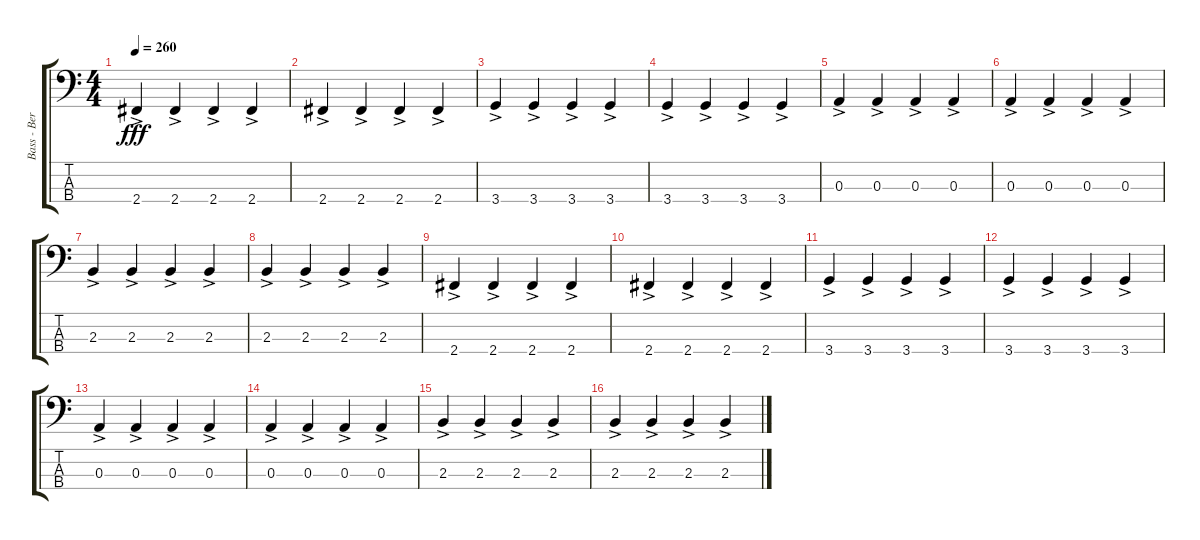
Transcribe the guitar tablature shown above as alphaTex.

\track ("Bass - Berry" "Bass - Ber") {instrument electricbassfinger}
\staff {score tabs}
\tuning (G2 D2 A1 E1) {hide}
\ts (4 4)
\tempo 260
\clef f4
\ks c
2.4{ac}.4{dy fff} 2.4{ac}.4 2.4{ac}.4 2.4{ac}.4 |
2.4{ac}.4 2.4{ac}.4 2.4{ac}.4 2.4{ac}.4 |
3.4{ac}.4 3.4{ac}.4 3.4{ac}.4 3.4{ac}.4 |
3.4{ac}.4 3.4{ac}.4 3.4{ac}.4 3.4{ac}.4 |
0.3{ac}.4 0.3{ac}.4 0.3{ac}.4 0.3{ac}.4 |
0.3{ac}.4 0.3{ac}.4 0.3{ac}.4 0.3{ac}.4 |
2.3{ac}.4 2.3{ac}.4 2.3{ac}.4 2.3{ac}.4 |
2.3{ac}.4 2.3{ac}.4 2.3{ac}.4 2.3{ac}.4 |
2.4{ac}.4 2.4{ac}.4 2.4{ac}.4 2.4{ac}.4 |
2.4{ac}.4 2.4{ac}.4 2.4{ac}.4 2.4{ac}.4 |
3.4{ac}.4 3.4{ac}.4 3.4{ac}.4 3.4{ac}.4 |
3.4{ac}.4 3.4{ac}.4 3.4{ac}.4 3.4{ac}.4 |
0.3{ac}.4 0.3{ac}.4 0.3{ac}.4 0.3{ac}.4 |
0.3{ac}.4 0.3{ac}.4 0.3{ac}.4 0.3{ac}.4 |
2.3{ac}.4 2.3{ac}.4 2.3{ac}.4 2.3{ac}.4 |
2.3{ac}.4 2.3{ac}.4 2.3{ac}.4 2.3{ac}.4
